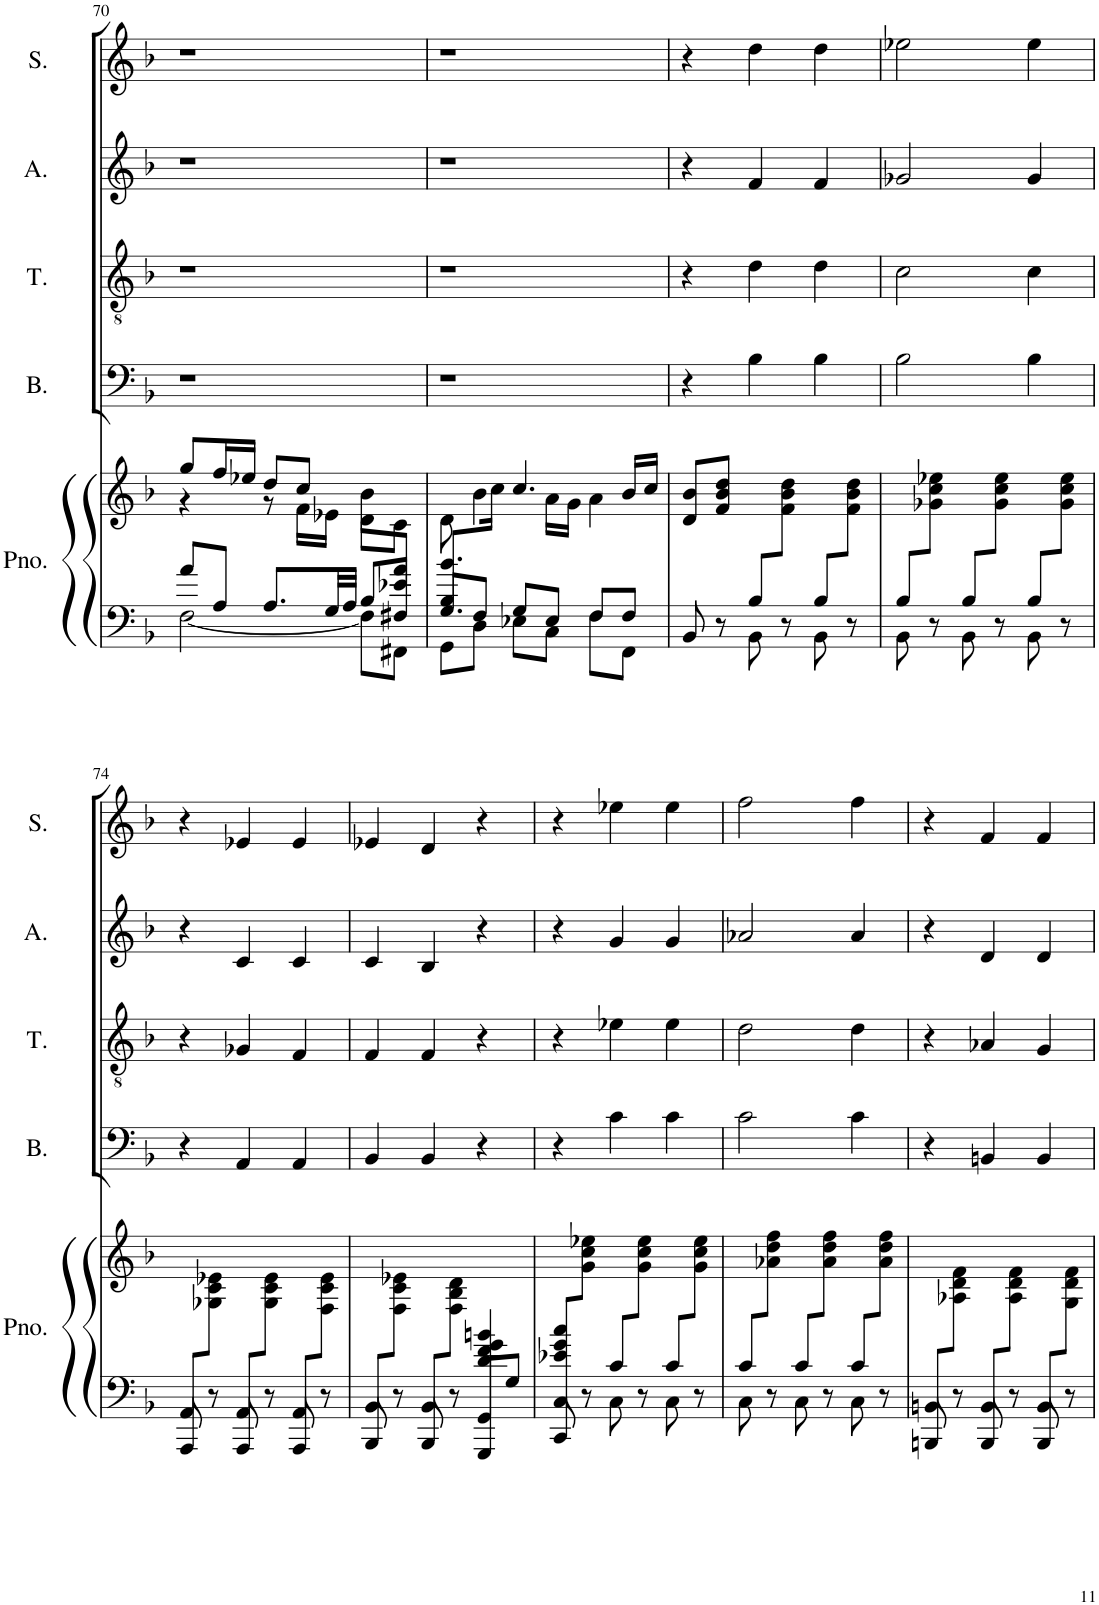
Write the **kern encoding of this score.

**kern	**kern	**kern	**kern	**kern	**kern
*part5	*part5	*part4	*part3	*part2	*part1
*staff6	*staff5	*staff4	*staff3	*staff2	*staff1
*I"Piano	*	*I"Bass	*I"Tenor	*I"Alto	*I"Soprano
*I'Pno.	*	*I'B.	*I'T.	*I'A.	*I'S.
!!LO:PB:g=z
*clefF4	*clefG2	*clefF4	*clefGv2	*clefG2	*clefG2
*k[b-]	*k[b-]	*k[b-]	*k[b-]	*k[b-]	*k[b-]
*M3/4	*M3/4	*M3/4	*M3/4	*M3/4	*M3/4
=70	=70	=70	=70	=70	=70
*^	*^	*	*	*	*
*	*^	*	*	*	*	*	*
8ryy	8a/L	[2F\	8gg/L	4r	2.r	2.r	2.r	2.r
.	8A/J	.	16ff/L	.	.	.	.	.
.	.	.	16ee-X/JJ	.	.	.	.	.
.	8.A/L	.	8dd/L	8r	.	.	.	.
.	.	.	8cc/J	16f\LL	.	.	.	.
.	32G/LL	.	.	16e-X\JJ	.	.	.	.
.	32A/JJJ	.	.	.	.	.	.	.
.	8B-/L	8F\L]	8b-\L	8d\L	.	.	.	.
8F#X/ 8a/J	8e-X/J	8FF#X\J	8ryy	8c\J	.	.	.	.
=71	=71	=71	=71	=71	=71	=71	=71	=71
8.G/ 8.b-/L	8B-/L	8GG\L	8.ryy	8d\	2.r	2.r	2.r	2.r
.	8F/J	8D\J	.	4b-\	.	.	.	.
2ryy	.	.	16cc\Jk	.	.	.	.	.
.	8G/L	8E-X\L	4.cc/	.	.	.	.	.
.	8E-/J	8C\J	.	16a\LL	.	.	.	.
.	.	.	.	16g\JJ	.	.	.	.
.	8F/L	8F\L	.	4a\	.	.	.	.
.	8F/J	8FF\J	16b-/LL	.	.	.	.	.
16ryy	.	.	16cc/JJ	.	.	.	.	.
*	*v	*v	*	*	*	*	*	*
*	*	*v	*v	*	*	*	*
=72	=72	=72	=72	=72	=72	=72
4ryy	8BB-/	8d/ 8b-/L	4r	4r	4r	4r
.	8r	8f/ 8b-/ 8dd/J	.	.	.	.
8B-/L	8BB-\	8ryy	4B-\	4d\	4f/	4dd\
8ryy	8r	8f\ 8b-\ 8dd\J	.	.	.	.
8B-/L	8BB-\	8ryy	4B-\	4d\	4f/	4dd\
8ryy	8r	8f\ 8b-\ 8dd\J	.	.	.	.
=73	=73	=73	=73	=73	=73	=73
8B-/L	8BB-\	8ryy	2B-\	2c\	2g-X/	2ee-X\
8ryy	8r	8g-X\ 8cc\ 8ee-X\J	.	.	.	.
8B-/L	8BB-\	8ryy	.	.	.	.
8ryy	8r	8g-\ 8cc\ 8ee-\J	.	.	.	.
8B-/L	8BB-\	8ryy	4B-\	4c\	4g-/	4ee-\
8ryy	8r	8g-\ 8cc\ 8ee-\J	.	.	.	.
!!LO:LB:g=z
=74	=74	=74	=74	=74	=74	=74
8AA/L	8AAA/	8ryy	4r	4r	4r	4r
8ryy	8r	8G-X\ 8c\ 8e-X\J	.	.	.	.
8AA/L	8AAA/	8ryy	4AA/	4G-X/	4c/	4e-X/
8ryy	8r	8G-\ 8c\ 8e-\J	.	.	.	.
8AA/L	8AAA/	8ryy	4AA/	4F/	4c/	4e-/
8ryy	8r	8F\ 8c\ 8e-\J	.	.	.	.
=75	=75	=75	=75	=75	=75	=75
8BB-/L	8BBB-/	8ryy	4BB-/	4F/	4c/	4e-X/
8ryy	8r	8F\ 8c\ 8e-X\J	.	.	.	.
8BB-/L	8BBB-/	8ryy	4BB-/	4F/	4B-/	4d/
8ryy	8r	8F\ 8B-\ 8d\J	.	.	.	.
4GG/ 4d/ 4f/ 4g/ 4bn/	8GGG/L	4ryy	4r	4r	4r	4r
.	8G/J	.	.	.	.	.
=76	=76	=76	=76	=76	=76	=76
8C/ 8e-X/ 8g/ 8cc/L	8CC/	8ryy	4r	4r	4r	4r
8ryy	8r	8g\ 8cc\ 8ee-X\J	.	.	.	.
8c/L	8C\	8ryy	4c\	4e-X\	4g/	4ee-X\
8ryy	8r	8g\ 8cc\ 8ee-\J	.	.	.	.
8c/L	8C\	8ryy	4c\	4e-\	4g/	4ee-\
8ryy	8r	8g\ 8cc\ 8ee-\J	.	.	.	.
=77	=77	=77	=77	=77	=77	=77
8c/L	8C\	8ryy	2c\	2d\	2a-X/	2ff\
8ryy	8r	8a-X\ 8dd\ 8ff\J	.	.	.	.
8c/L	8C\	8ryy	.	.	.	.
8ryy	8r	8a-\ 8dd\ 8ff\J	.	.	.	.
8c/L	8C\	8ryy	4c\	4d\	4a-/	4ff\
8ryy	8r	8a-\ 8dd\ 8ff\J	.	.	.	.
=78	=78	=78	=78	=78	=78	=78
8BBn/L	8BBBn/	8ryy	4r	4r	4r	4r
8ryy	8r	8A-X\ 8d\ 8f\J	.	.	.	.
8BB/L	8BBB/	8ryy	4BBn/	4A-X/	4d/	4f/
8ryy	8r	8A-\ 8d\ 8f\J	.	.	.	.
8BB/L	8BBB/	8ryy	4BB/	4G/	4d/	4f/
8ryy	8r	8G\ 8d\ 8f\J	.	.	.	.
*v	*v	*	*	*	*	*
=	=	=	=	=	=
*-	*-	*-	*-	*-	*-
